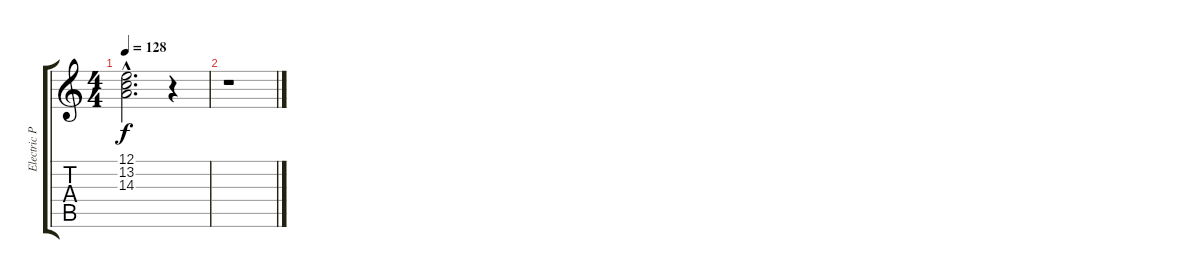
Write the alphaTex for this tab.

\track ("Electric Piano             " "Electric P") {instrument electricpiano1}
\staff {score tabs}
\tuning (E4 B3 G3 D3 A2 E2) {hide}
\ts (4 4)
\tempo 128
\clef g2
\ks c
(12.1{hac} 13.2{hac} 14.3).2{d dy f volume 1} r.4 |
r.1
